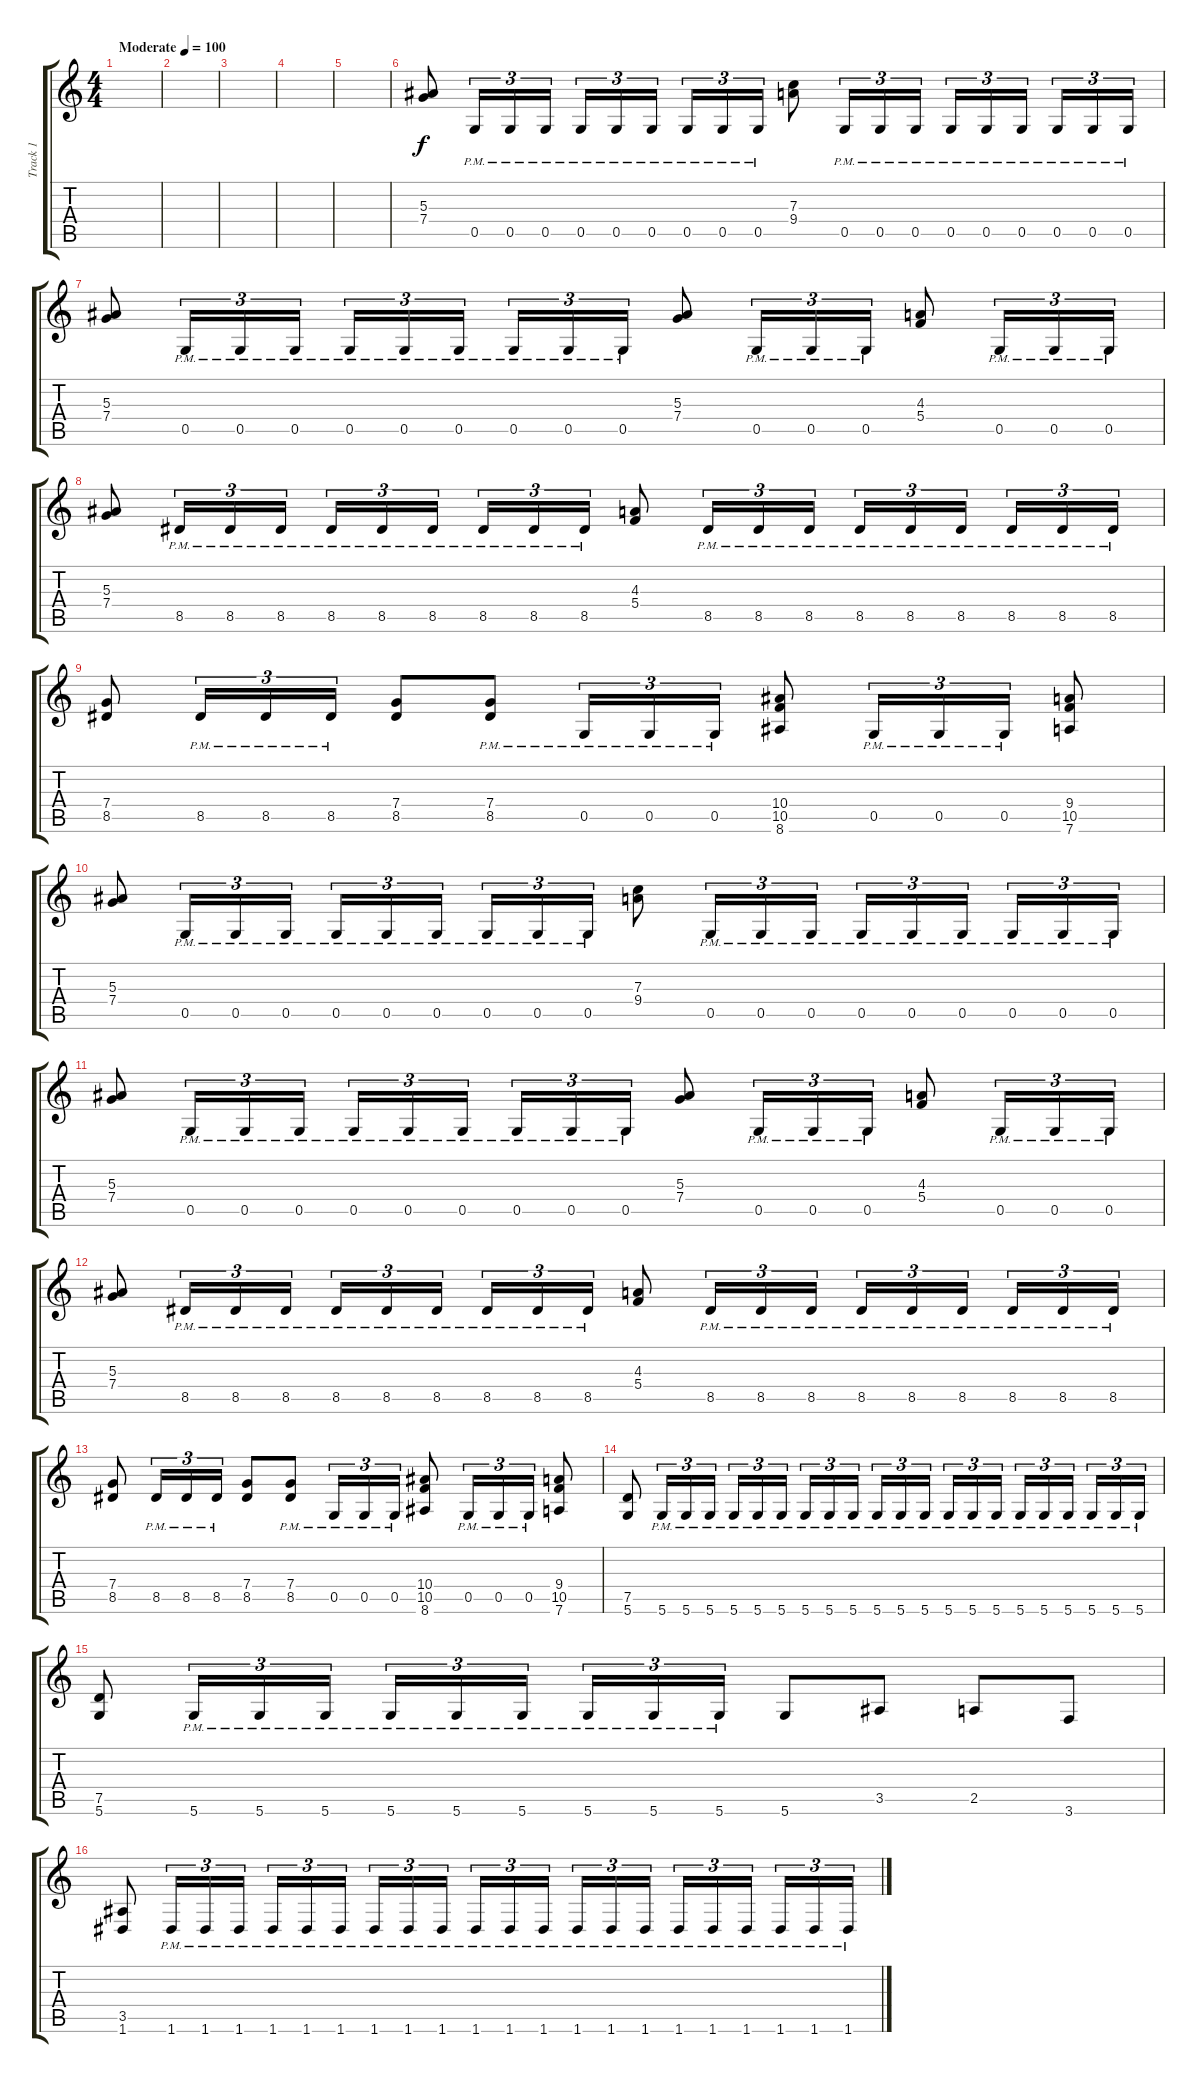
\track ("Track 1" "Track 1") {instrument distortionguitar}
\staff {score tabs}
\tuning (D4 A3 F3 C3 G2 D2) {hide}
\ts (4 4)
\tempo (100 "Moderate")
\clef g2
\ks c
|
|
|
|
|
(5.3 7.4).8 0.5{pm}.16{tu (3 2)} 0.5{pm}.16{tu (3 2)} 0.5{pm}.16{tu (3 2)} 0.5{pm}.16{tu (3 2)} 0.5{pm}.16{tu (3 2)} 0.5{pm}.16{tu (3 2) beam splitsecondary} 0.5{pm}.16{tu (3 2)} 0.5{pm}.16{tu (3 2)} 0.5{pm}.16{tu (3 2)} (7.3 9.4).8 0.5{pm}.16{tu (3 2)} 0.5{pm}.16{tu (3 2)} 0.5{pm}.16{tu (3 2)} 0.5{pm}.16{tu (3 2)} 0.5{pm}.16{tu (3 2)} 0.5{pm}.16{tu (3 2) beam splitsecondary} 0.5{pm}.16{tu (3 2)} 0.5{pm}.16{tu (3 2)} 0.5{pm}.16{tu (3 2)} |
(5.3 7.4).8 0.5{pm}.16{tu (3 2)} 0.5{pm}.16{tu (3 2)} 0.5{pm}.16{tu (3 2)} 0.5{pm}.16{tu (3 2)} 0.5{pm}.16{tu (3 2)} 0.5{pm}.16{tu (3 2) beam splitsecondary} 0.5{pm}.16{tu (3 2)} 0.5{pm}.16{tu (3 2)} 0.5{pm}.16{tu (3 2)} (5.3 7.4).8 0.5{pm}.16{tu (3 2)} 0.5{pm}.16{tu (3 2)} 0.5{pm}.16{tu (3 2)} (4.3 5.4).8 0.5{pm}.16{tu (3 2)} 0.5{pm}.16{tu (3 2)} 0.5{pm}.16{tu (3 2)} |
(5.3 7.4).8 8.5{pm}.16{tu (3 2)} 8.5{pm}.16{tu (3 2)} 8.5{pm}.16{tu (3 2)} 8.5{pm}.16{tu (3 2)} 8.5{pm}.16{tu (3 2)} 8.5{pm}.16{tu (3 2) beam splitsecondary} 8.5{pm}.16{tu (3 2)} 8.5{pm}.16{tu (3 2)} 8.5{pm}.16{tu (3 2)} (4.3 5.4).8 8.5{pm}.16{tu (3 2)} 8.5{pm}.16{tu (3 2)} 8.5{pm}.16{tu (3 2)} 8.5{pm}.16{tu (3 2)} 8.5{pm}.16{tu (3 2)} 8.5{pm}.16{tu (3 2) beam splitsecondary} 8.5{pm}.16{tu (3 2)} 8.5{pm}.16{tu (3 2)} 8.5{pm}.16{tu (3 2)} |
(7.4 8.5).8 8.5{pm}.16{tu (3 2)} 8.5{pm}.16{tu (3 2)} 8.5{pm}.16{tu (3 2)} (7.4 8.5).8 (7.4 8.5{pm}).8 0.5{pm}.16{tu (3 2)} 0.5{pm}.16{tu (3 2)} 0.5{pm}.16{tu (3 2)} (10.4 10.5 8.6).8 0.5{pm}.16{tu (3 2)} 0.5{pm}.16{tu (3 2)} 0.5{pm}.16{tu (3 2)} (9.4 10.5 7.6).8 |
(5.3 7.4).8 0.5{pm}.16{tu (3 2)} 0.5{pm}.16{tu (3 2)} 0.5{pm}.16{tu (3 2)} 0.5{pm}.16{tu (3 2)} 0.5{pm}.16{tu (3 2)} 0.5{pm}.16{tu (3 2) beam splitsecondary} 0.5{pm}.16{tu (3 2)} 0.5{pm}.16{tu (3 2)} 0.5{pm}.16{tu (3 2)} (7.3 9.4).8 0.5{pm}.16{tu (3 2)} 0.5{pm}.16{tu (3 2)} 0.5{pm}.16{tu (3 2)} 0.5{pm}.16{tu (3 2)} 0.5{pm}.16{tu (3 2)} 0.5{pm}.16{tu (3 2) beam splitsecondary} 0.5{pm}.16{tu (3 2)} 0.5{pm}.16{tu (3 2)} 0.5{pm}.16{tu (3 2)} |
(5.3 7.4).8 0.5{pm}.16{tu (3 2)} 0.5{pm}.16{tu (3 2)} 0.5{pm}.16{tu (3 2)} 0.5{pm}.16{tu (3 2)} 0.5{pm}.16{tu (3 2)} 0.5{pm}.16{tu (3 2) beam splitsecondary} 0.5{pm}.16{tu (3 2)} 0.5{pm}.16{tu (3 2)} 0.5{pm}.16{tu (3 2)} (5.3 7.4).8 0.5{pm}.16{tu (3 2)} 0.5{pm}.16{tu (3 2)} 0.5{pm}.16{tu (3 2)} (4.3 5.4).8 0.5{pm}.16{tu (3 2)} 0.5{pm}.16{tu (3 2)} 0.5{pm}.16{tu (3 2)} |
(5.3 7.4).8 8.5{pm}.16{tu (3 2)} 8.5{pm}.16{tu (3 2)} 8.5{pm}.16{tu (3 2)} 8.5{pm}.16{tu (3 2)} 8.5{pm}.16{tu (3 2)} 8.5{pm}.16{tu (3 2) beam splitsecondary} 8.5{pm}.16{tu (3 2)} 8.5{pm}.16{tu (3 2)} 8.5{pm}.16{tu (3 2)} (4.3 5.4).8 8.5{pm}.16{tu (3 2)} 8.5{pm}.16{tu (3 2)} 8.5{pm}.16{tu (3 2)} 8.5{pm}.16{tu (3 2)} 8.5{pm}.16{tu (3 2)} 8.5{pm}.16{tu (3 2) beam splitsecondary} 8.5{pm}.16{tu (3 2)} 8.5{pm}.16{tu (3 2)} 8.5{pm}.16{tu (3 2)} |
(7.4 8.5).8 8.5{pm}.16{tu (3 2)} 8.5{pm}.16{tu (3 2)} 8.5{pm}.16{tu (3 2)} (7.4 8.5).8 (7.4 8.5{pm}).8 0.5{pm}.16{tu (3 2)} 0.5{pm}.16{tu (3 2)} 0.5{pm}.16{tu (3 2)} (10.4 10.5 8.6).8 0.5{pm}.16{tu (3 2)} 0.5{pm}.16{tu (3 2)} 0.5{pm}.16{tu (3 2)} (9.4 10.5 7.6).8 |
(7.5 5.6).8 5.6{pm}.16{tu (3 2)} 5.6{pm}.16{tu (3 2)} 5.6{pm}.16{tu (3 2)} 5.6{pm}.16{tu (3 2)} 5.6{pm}.16{tu (3 2)} 5.6{pm}.16{tu (3 2) beam splitsecondary} 5.6{pm}.16{tu (3 2)} 5.6{pm}.16{tu (3 2)} 5.6{pm}.16{tu (3 2)} 5.6{pm}.16{tu (3 2)} 5.6{pm}.16{tu (3 2)} 5.6{pm}.16{tu (3 2) beam splitsecondary} 5.6{pm}.16{tu (3 2)} 5.6{pm}.16{tu (3 2)} 5.6{pm}.16{tu (3 2)} 5.6{pm}.16{tu (3 2)} 5.6{pm}.16{tu (3 2)} 5.6{pm}.16{tu (3 2) beam splitsecondary} 5.6{pm}.16{tu (3 2)} 5.6{pm}.16{tu (3 2)} 5.6{pm}.16{tu (3 2)} |
(7.5 5.6).8 5.6{pm}.16{tu (3 2)} 5.6{pm}.16{tu (3 2)} 5.6{pm}.16{tu (3 2)} 5.6{pm}.16{tu (3 2)} 5.6{pm}.16{tu (3 2)} 5.6{pm}.16{tu (3 2) beam splitsecondary} 5.6{pm}.16{tu (3 2)} 5.6{pm}.16{tu (3 2)} 5.6{pm}.16{tu (3 2)} 5.6.8 3.5.8 2.5.8 3.6.8 |
(3.5 1.6).8 1.6{pm}.16{tu (3 2)} 1.6{pm}.16{tu (3 2)} 1.6{pm}.16{tu (3 2)} 1.6{pm}.16{tu (3 2)} 1.6{pm}.16{tu (3 2)} 1.6{pm}.16{tu (3 2) beam splitsecondary} 1.6{pm}.16{tu (3 2)} 1.6{pm}.16{tu (3 2)} 1.6{pm}.16{tu (3 2)} 1.6{pm}.16{tu (3 2)} 1.6{pm}.16{tu (3 2)} 1.6{pm}.16{tu (3 2) beam splitsecondary} 1.6{pm}.16{tu (3 2)} 1.6{pm}.16{tu (3 2)} 1.6{pm}.16{tu (3 2)} 1.6{pm}.16{tu (3 2)} 1.6{pm}.16{tu (3 2)} 1.6{pm}.16{tu (3 2) beam splitsecondary} 1.6{pm}.16{tu (3 2)} 1.6{pm}.16{tu (3 2)} 1.6{pm}.16{tu (3 2)}
